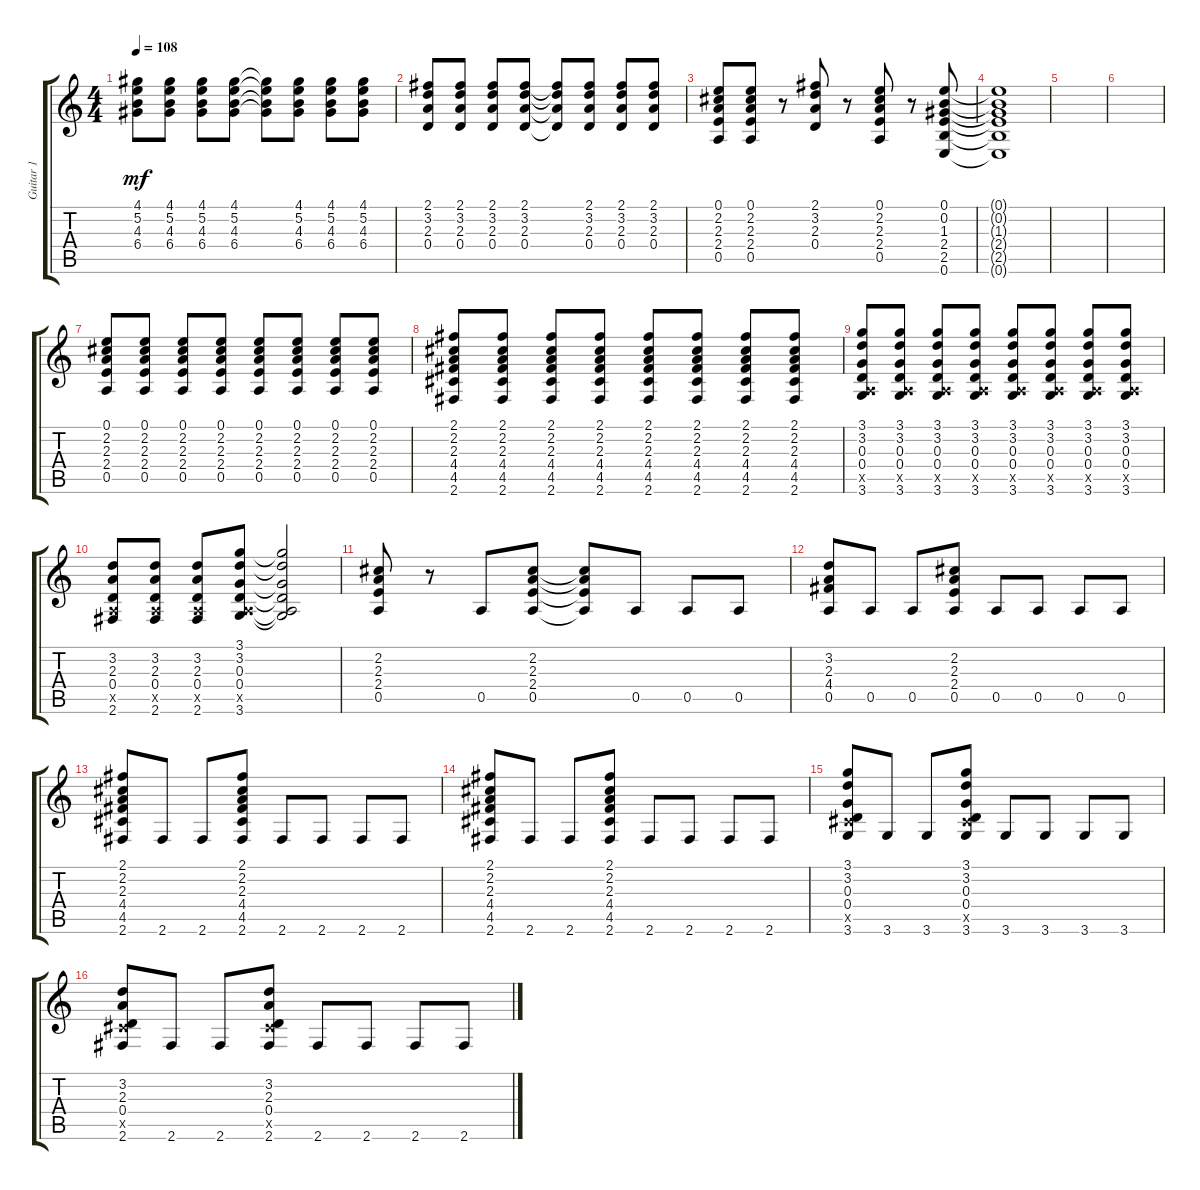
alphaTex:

\track ("Guitar 1" "Guitar 1") {instrument acousticguitarsteel}
\staff {score tabs}
\tuning (E4 B3 G3 D3 A2 E2) {hide}
\ts (4 4)
\tempo 108
\clef g2
\ks c
(4.1 5.2 4.3 6.4).8{dy mf} (4.1 5.2 4.3 6.4).8 (4.1 5.2 4.3 6.4).8 (4.1 5.2 4.3 6.4).8 (4.1{t} 5.2{t} 4.3{t} 6.4{t}).8 (4.1 5.2 4.3 6.4).8 (4.1 5.2 4.3 6.4).8 (4.1 5.2 4.3 6.4).8 |
(2.1 3.2 2.3 0.4).8 (2.1 3.2 2.3 0.4).8 (2.1 3.2 2.3 0.4).8 (2.1 3.2 2.3 0.4).8 (2.1{t} 3.2{t} 2.3{t} 0.4{t}).8 (2.1 3.2 2.3 0.4).8 (2.1 3.2 2.3 0.4).8 (2.1 3.2 2.3 0.4).8 |
(0.1 2.2 2.3 2.4 0.5).8 (0.1 2.2 2.3 2.4 0.5).8 r.8 (2.1 3.2 2.3 0.4).8 r.8 (0.1 2.2 2.3 2.4 0.5).8 r.8 (0.1 0.2 1.3 2.4 2.5 0.6).8 |
(0.1{t} 0.2{t} 1.3{t} 2.4{t} 2.5{t} 0.6{t}).1 |
|
|
(0.1 2.2 2.3 2.4 0.5).8{instrument electricguitarmuted} (0.1 2.2 2.3 2.4 0.5).8 (0.1 2.2 2.3 2.4 0.5).8 (0.1 2.2 2.3 2.4 0.5).8 (0.1 2.2 2.3 2.4 0.5).8 (0.1 2.2 2.3 2.4 0.5).8 (0.1 2.2 2.3 2.4 0.5).8 (0.1 2.2 2.3 2.4 0.5).8 |
(2.1 2.2 2.3 4.4 4.5 2.6).8 (2.1 2.2 2.3 4.4 4.5 2.6).8 (2.1 2.2 2.3 4.4 4.5 2.6).8 (2.1 2.2 2.3 4.4 4.5 2.6).8 (2.1 2.2 2.3 4.4 4.5 2.6).8 (2.1 2.2 2.3 4.4 4.5 2.6).8 (2.1 2.2 2.3 4.4 4.5 2.6).8 (2.1 2.2 2.3 4.4 4.5 2.6).8 |
(3.1 3.2 0.3 0.4 0.5{x} 3.6).8 (3.1 3.2 0.3 0.4 0.5{x} 3.6).8 (3.1 3.2 0.3 0.4 0.5{x} 3.6).8 (3.1 3.2 0.3 0.4 0.5{x} 3.6).8 (3.1 3.2 0.3 0.4 0.5{x} 3.6).8 (3.1 3.2 0.3 0.4 0.5{x} 3.6).8 (3.1 3.2 0.3 0.4 0.5{x} 3.6).8 (3.1 3.2 0.3 0.4 0.5{x} 3.6).8 |
(3.2 2.3 0.4 0.5{x} 2.6).8{instrument acousticguitarsteel} (3.2 2.3 0.4 0.5{x} 2.6).8 (3.2 2.3 0.4 0.5{x} 2.6).8 (3.1 3.2 0.3 0.4 0.5{x} 3.6).8 (3.1{t} 3.2{t} 0.3{t} 0.4{t} 0.5{t} 3.6{t}).2 |
(2.2 2.3 2.4 0.5).8 r.8 0.5.8{instrument electricguitarmuted} (2.2 2.3 2.4 0.5).8{instrument acousticguitarsteel} (2.2{t} 2.3{t} 2.4{t} 0.5{t}).8 0.5.8{instrument electricguitarmuted} 0.5.8 0.5.8 |
(3.2 2.3 4.4 0.5).8 0.5.8{instrument electricguitarmuted} 0.5.8 (2.2 2.3 2.4 0.5).8{instrument acousticguitarsteel} 0.5.8{instrument electricguitarmuted} 0.5.8 0.5.8 0.5.8 |
(2.1 2.2 2.3 4.4 4.5 2.6).8{instrument acousticguitarsteel} 2.6.8{instrument electricguitarmuted} 2.6.8 (2.1 2.2 2.3 4.4 4.5 2.6).8{instrument acousticguitarsteel} 2.6.8{instrument electricguitarmuted} 2.6.8 2.6.8 2.6.8 |
(2.1 2.2 2.3 4.4 4.5 2.6).8{instrument acousticguitarsteel} 2.6.8{instrument electricguitarmuted} 2.6.8 (2.1 2.2 2.3 4.4 4.5 2.6).8{instrument acousticguitarsteel} 2.6.8{instrument electricguitarmuted} 2.6.8 2.6.8 2.6.8 |
(3.1 3.2 0.3 0.4 4.5{x} 3.6).8{instrument acousticguitarsteel} 3.6.8{instrument electricguitarmuted} 3.6.8 (3.1 3.2 0.3 0.4 4.5{x} 3.6).8{instrument acousticguitarsteel} 3.6.8{instrument electricguitarmuted} 3.6.8 3.6.8 3.6.8 |
(3.2 2.3 0.4 4.5{x} 2.6).8{instrument acousticguitarsteel} 2.6.8{instrument electricguitarmuted} 2.6.8 (3.2 2.3 0.4 4.5{x} 2.6).8{instrument acousticguitarsteel} 2.6.8{instrument electricguitarmuted} 2.6.8 2.6.8 2.6.8
